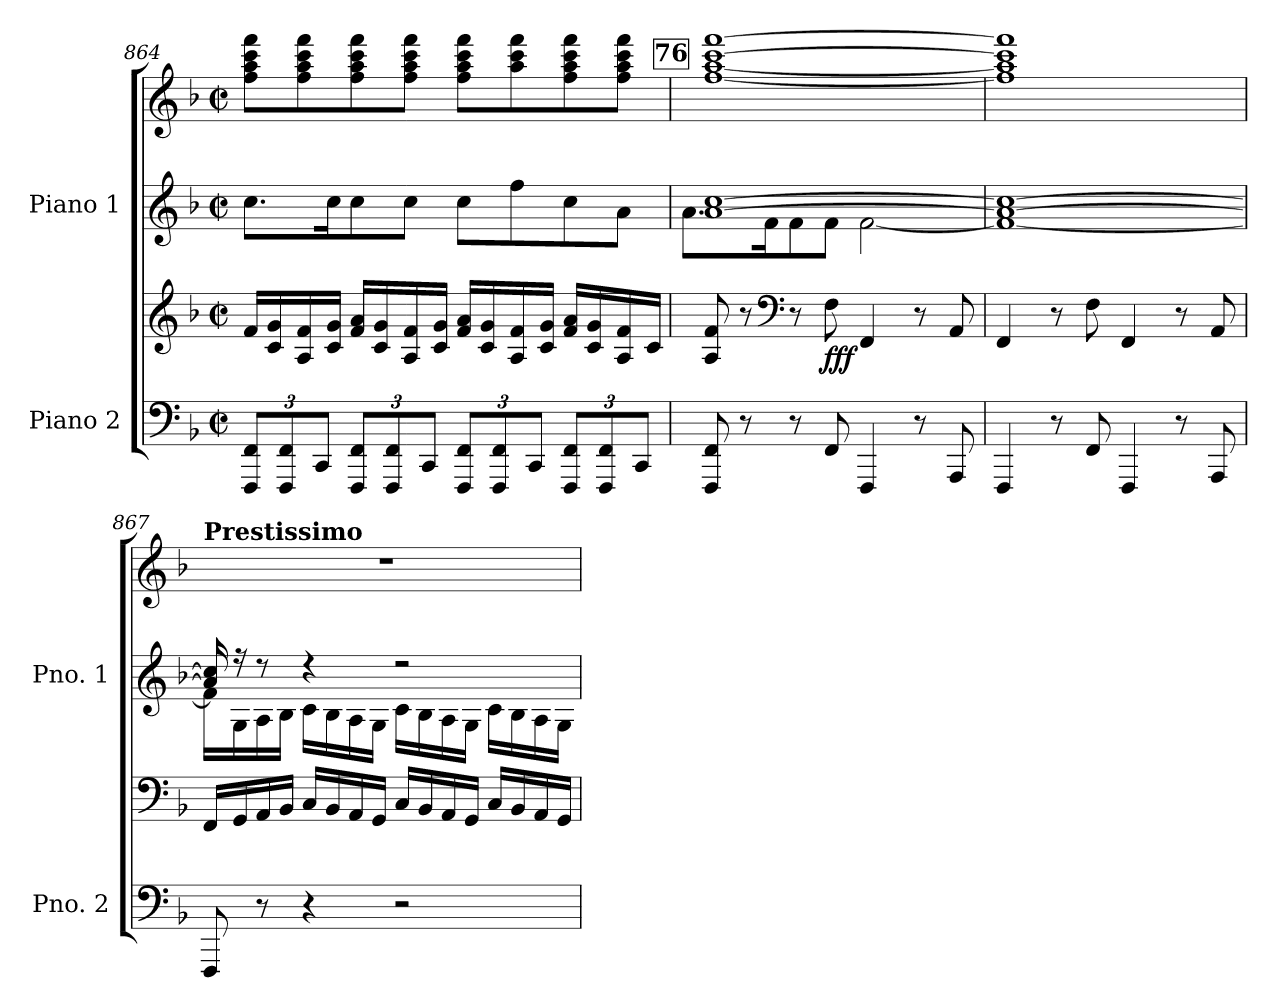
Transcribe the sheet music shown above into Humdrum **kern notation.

**kern	**kern	**dynam	**kern	**kern
*part2	*part2	*part2	*part1	*part1
*staff4	*staff3	*staff3/4	*staff2	*staff1
*I"Piano 2	*	*	*I"Piano 1	*
*I'Pno. 2	*	*	*I'Pno. 1	*
*clefF4	*clefG2	*	*clefG2	*clefG2
*k[b-]	*k[b-]	*	*k[b-]	*k[b-]
*M2/2	*M2/2	*	*M2/2	*M2/2
*met(c|)	*met(c|)	*	*met(c|)	*met(c|)
*Xbrackettup	*	*	*	*
=864	=864	=864	=864	=864
12FFF/ 12FF/L	16f/LL	.	8.cc\L	8ff\ 8aa\ 8ccc\ 8fff\L
.	16c/ 16g/	.	.	.
12FFF/ 12FF/	.	.	.	.
.	16A/ 16f/	.	.	8ff\ 8aa\ 8ccc\ 8fff\
12CC/J	.	.	.	.
.	16c/ 16g/JJ	.	16cc\K	.
12FFF/ 12FF/L	16f/ 16a/LL	.	8cc\	8ff\ 8aa\ 8ccc\ 8fff\
.	16c/ 16g/	.	.	.
12FFF/ 12FF/	.	.	.	.
.	16A/ 16f/	.	8cc\J	8ff\ 8aa\ 8ccc\ 8fff\J
12CC/J	.	.	.	.
.	16c/ 16g/JJ	.	.	.
12FFF/ 12FF/L	16f/ 16a/LL	.	8cc\L	8ff\ 8aa\ 8ccc\ 8fff\L
.	16c/ 16g/	.	.	.
12FFF/ 12FF/	.	.	.	.
.	16A/ 16f/	.	8ff\	8aa\ 8ccc\ 8fff\
12CC/J	.	.	.	.
.	16c/ 16g/JJ	.	.	.
12FFF/ 12FF/L	16f/ 16a/LL	.	8cc\	8ff\ 8aa\ 8ccc\ 8fff\
.	16c/ 16g/	.	.	.
12FFF/ 12FF/	.	.	.	.
.	16A/ 16f/	.	8a\J	8ff\ 8aa\ 8ccc\ 8fff\J
12CC/J	.	.	.	.
.	16c/JJ	.	.	.
!!LO:LB:g=z
!!LO:REH:place=s1:a:B:fs=14:t=76
=865	=865	=865	=865	=865
*	*	*	*^	*
8FFF/ 8FF/	8A/ 8f/	.	[1a [1cc	8.a\L	[1ff [1aa [1ccc [1fff
8r	8r	.	.	.	.
.	.	.	.	16f\K	.
*	*clefF4	*	*	*	*
8r	8r	.	.	8f\	.
!	!	!LO:DY:b	!	!	!
8FF/	8F\	fff	.	8f\J	.
4FFF/	4FF/	.	.	[2f\	.
8r	8r	.	.	.	.
8AAA/	8AA/	.	.	.	.
=866	=866	=866	=866	=866	=866
4FFF/	4FF/	.	1a_ 1cc_	1f_	1ff] 1aa] 1ccc] 1fff]
8r	8r	.	.	.	.
8FF/	8F\	.	.	.	.
4FFF/	4FF/	.	.	.	.
8r	8r	.	.	.	.
8AAA/	8AA/	.	.	.	.
=867	=867	=867	=867	=867	=867
!	!	!	!	!	!LO:TX:a:B:t=Prestissimo
8FFF/	16FF/LL	.	16a/] 16cc/]	16f\LL]	1r
.	16GG/	.	16r	16G\	.
8r	16AA/	.	8r	16A\	.
.	16BB-/JJ	.	.	16B-\JJ	.
4r	16C/LL	.	4r	16c\LL	.
.	16BB-/	.	.	16B-\	.
.	16AA/	.	.	16A\	.
.	16GG/JJ	.	.	16G\JJ	.
2r	16C/LL	.	2r	16c\LL	.
.	16BB-/	.	.	16B-\	.
.	16AA/	.	.	16A\	.
.	16GG/JJ	.	.	16G\JJ	.
.	16C/LL	.	.	16c\LL	.
.	16BB-/	.	.	16B-\	.
.	16AA/	.	.	16A\	.
.	16GG/JJ	.	.	16G\JJ	.
*	*	*	*v	*v	*
=	=	=	=	=
*-	*-	*-	*-	*-
